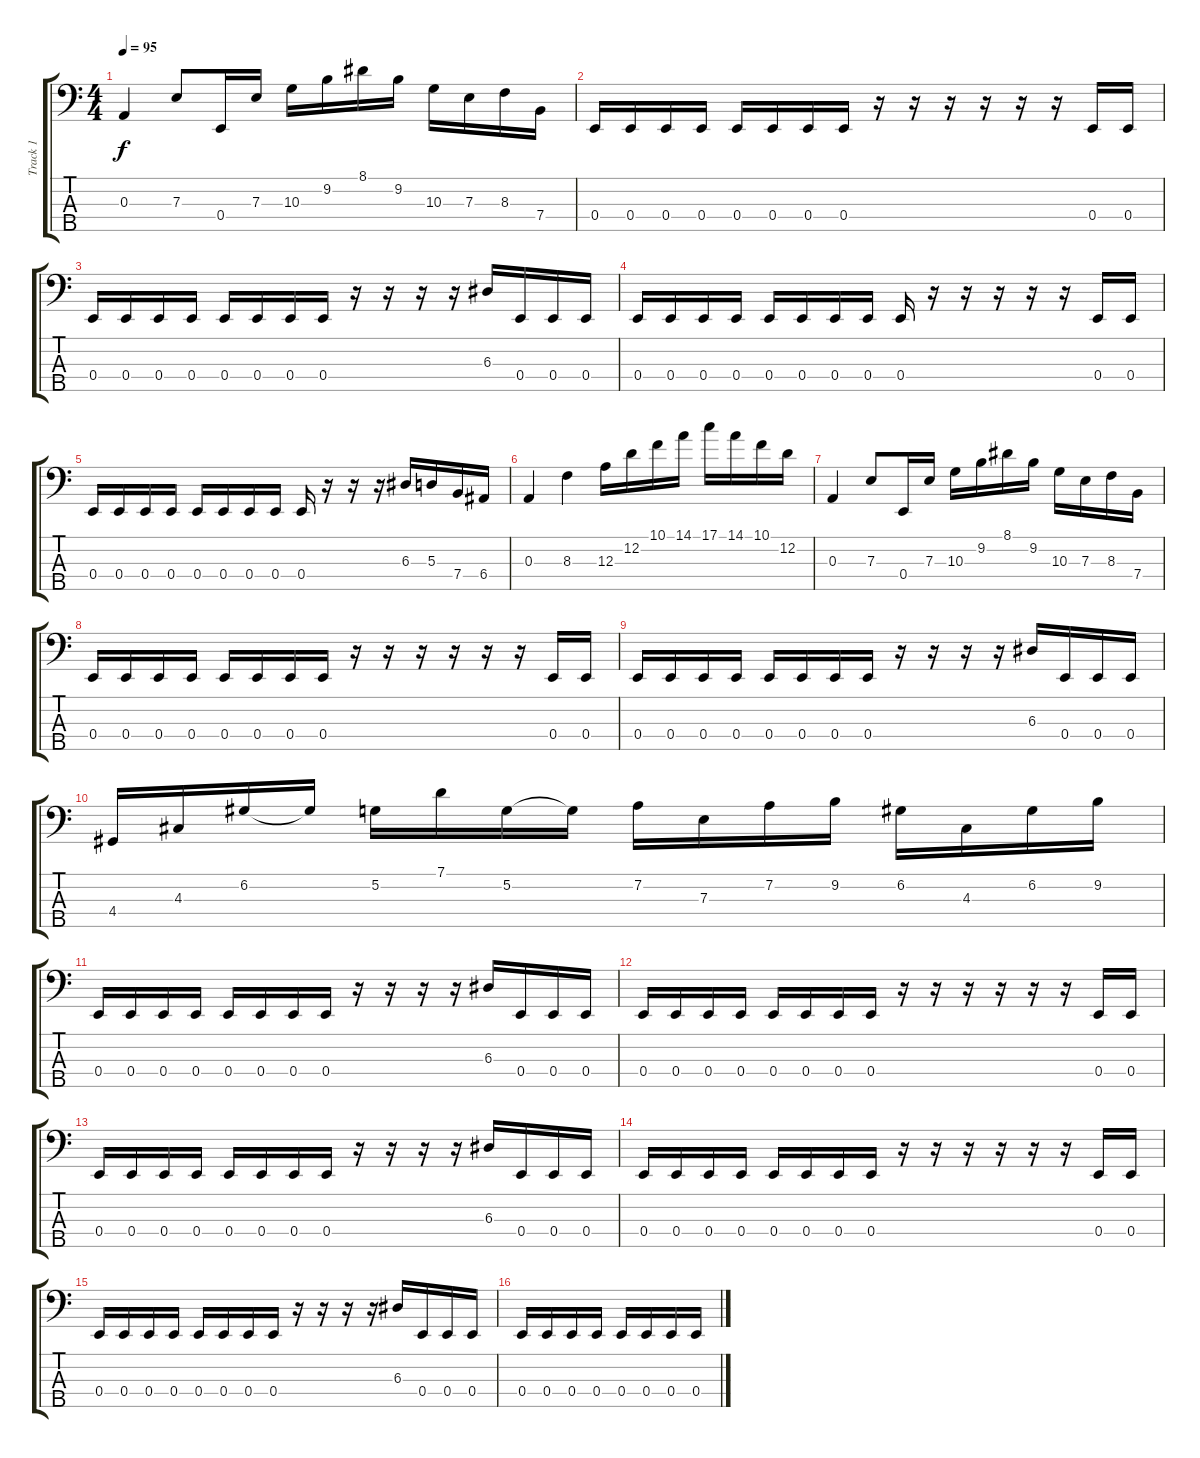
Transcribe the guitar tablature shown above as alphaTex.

\track ("Track 1" "Track 1") {instrument electricbassfinger}
\staff {score tabs}
\tuning (G2 D2 A1 E1 B0) {hide}
\ts (4 4)
\tempo 95
\clef f4
\ks c
0.3.4{dy f} 7.3.8 0.4.16 7.3.16 10.3.16 9.2.16 8.1.16 9.2.16 10.3.16 7.3.16 8.3.16 7.4.16 |
0.4.16 0.4.16 0.4.16 0.4.16 0.4.16 0.4.16 0.4.16 0.4.16 r.16 r.16 r.16 r.16 r.16 r.16 0.4.16 0.4.16 |
0.4.16 0.4.16 0.4.16 0.4.16 0.4.16 0.4.16 0.4.16 0.4.16 r.16 r.16 r.16 r.16 6.3.16 0.4.16 0.4.16 0.4.16 |
0.4.16 0.4.16 0.4.16 0.4.16 0.4.16 0.4.16 0.4.16 0.4.16 0.4.16 r.16 r.16 r.16 r.16 r.16 0.4.16 0.4.16 |
0.4.16 0.4.16 0.4.16 0.4.16 0.4.16 0.4.16 0.4.16 0.4.16 0.4.16 r.16 r.16 r.16 6.3.16 5.3.16 7.4.16 6.4.16 |
0.3.4 8.3.4 12.3.16 12.2.16 10.1.16 14.1.16 17.1.16 14.1.16 10.1.16 12.2.16 |
0.3.4 7.3.8 0.4.16 7.3.16 10.3.16 9.2.16 8.1.16 9.2.16 10.3.16 7.3.16 8.3.16 7.4.16 |
0.4.16 0.4.16 0.4.16 0.4.16 0.4.16 0.4.16 0.4.16 0.4.16 r.16 r.16 r.16 r.16 r.16 r.16 0.4.16 0.4.16 |
0.4.16 0.4.16 0.4.16 0.4.16 0.4.16 0.4.16 0.4.16 0.4.16 r.16 r.16 r.16 r.16 6.3.16 0.4.16 0.4.16 0.4.16 |
4.4.16 4.3.16 6.2.16 6.2{t}.16 5.2.16 7.1.16 5.2.16 5.2{t}.16 7.2.16 7.3.16 7.2.16 9.2.16 6.2.16 4.3.16 6.2.16 9.2.16 |
0.4.16 0.4.16 0.4.16 0.4.16 0.4.16 0.4.16 0.4.16 0.4.16 r.16 r.16 r.16 r.16 6.3.16 0.4.16 0.4.16 0.4.16 |
0.4.16 0.4.16 0.4.16 0.4.16 0.4.16 0.4.16 0.4.16 0.4.16 r.16 r.16 r.16 r.16 r.16 r.16 0.4.16 0.4.16 |
0.4.16 0.4.16 0.4.16 0.4.16 0.4.16 0.4.16 0.4.16 0.4.16 r.16 r.16 r.16 r.16 6.3.16 0.4.16 0.4.16 0.4.16 |
0.4.16 0.4.16 0.4.16 0.4.16 0.4.16 0.4.16 0.4.16 0.4.16 r.16 r.16 r.16 r.16 r.16 r.16 0.4.16 0.4.16 |
0.4.16 0.4.16 0.4.16 0.4.16 0.4.16 0.4.16 0.4.16 0.4.16 r.16 r.16 r.16 r.16 6.3.16 0.4.16 0.4.16 0.4.16 |
0.4.16 0.4.16 0.4.16 0.4.16 0.4.16 0.4.16 0.4.16 0.4.16
